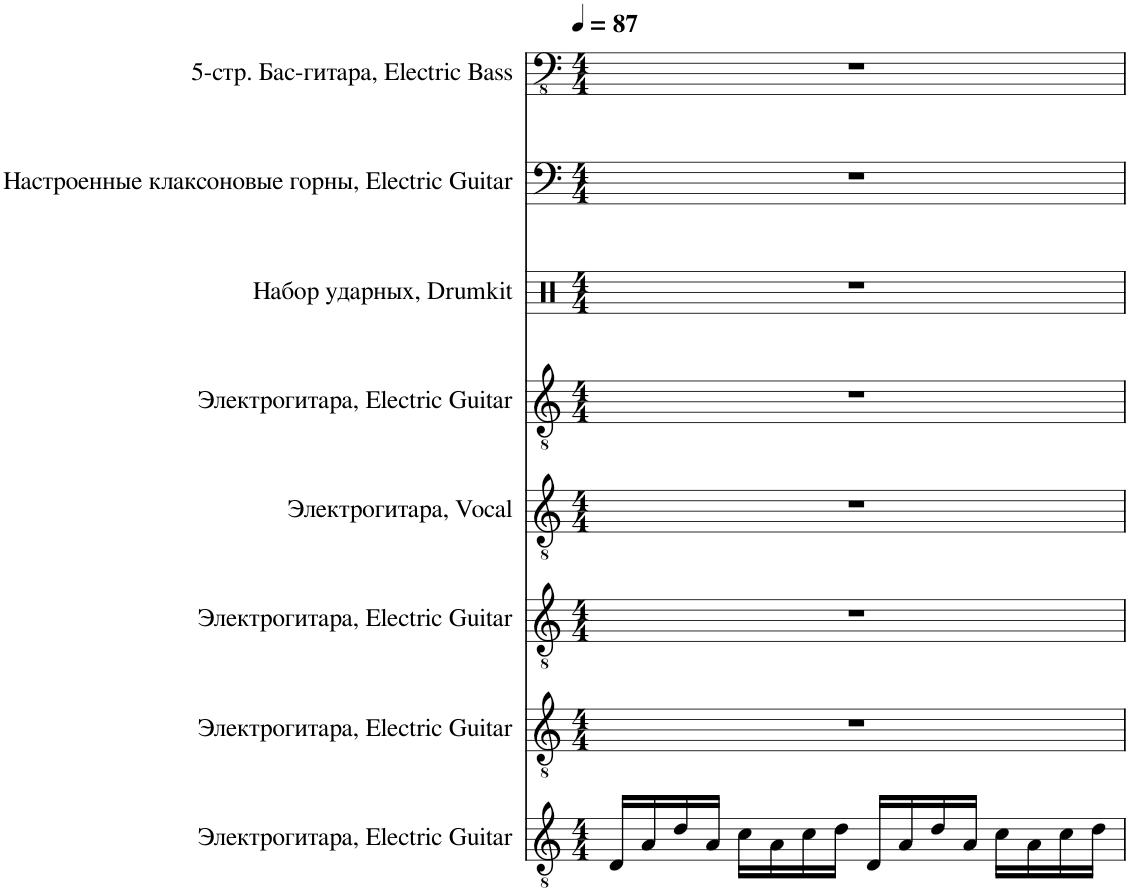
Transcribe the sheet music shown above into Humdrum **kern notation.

**kern	**kern	**kern	**kern	**kern	**kern	**kern	**kern
*part8	*part7	*part6	*part5	*part4	*part3	*part2	*part1
*staff8	*staff7	*staff6	*staff5	*staff4	*staff3	*staff2	*staff1
*I"Электрогитара, Electric Guitar	*I"Электрогитара, Electric Guitar	*I"Электрогитара, Electric Guitar	*I"Электрогитара, Vocal	*I"Электрогитара, Electric Guitar	*I"Набор ударных, Drumkit	*I"Настроенные клаксоновые горны, Electric Guitar	*I"5-стр. Бас-гитара, Electric Bass
*clefGv2	*clefGv2	*clefGv2	*clefGv2	*clefGv2	*clefX	*clefF4	*clefFv4
*k[]	*k[]	*k[]	*k[]	*k[]	*k[]	*k[]	*k[]
*M4/4	*M4/4	*M4/4	*M4/4	*M4/4	*M4/4	*M4/4	*M4/4
*MM87	*MM87	*MM87	*MM87	*MM87	*MM87	*MM87	*MM87
=1	=1	=1	=1	=1	=1	=1	=1
16D/LL	1r	1r	1r	1r	1r	1r	1r
16A/	.	.	.	.	.	.	.
16d/	.	.	.	.	.	.	.
16A/JJ	.	.	.	.	.	.	.
16c\LL	.	.	.	.	.	.	.
16A\	.	.	.	.	.	.	.
16c\	.	.	.	.	.	.	.
16d\JJ	.	.	.	.	.	.	.
16D/LL	.	.	.	.	.	.	.
16A/	.	.	.	.	.	.	.
16d/	.	.	.	.	.	.	.
16A/JJ	.	.	.	.	.	.	.
16c\LL	.	.	.	.	.	.	.
16A\	.	.	.	.	.	.	.
16c\	.	.	.	.	.	.	.
16d\JJ	.	.	.	.	.	.	.
=	=	=	=	=	=	=	=
*-	*-	*-	*-	*-	*-	*-	*-
